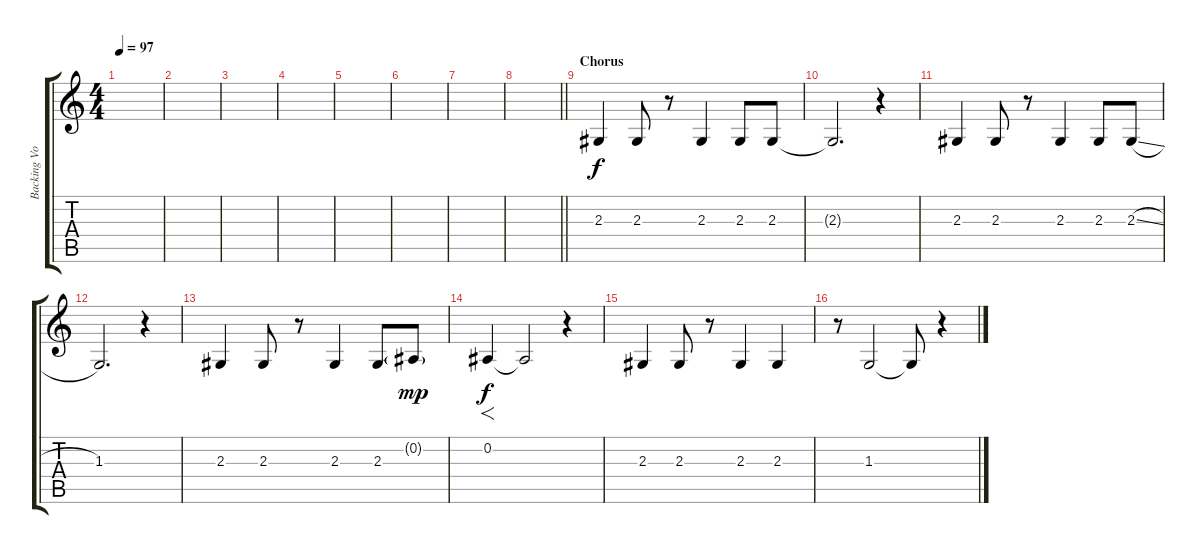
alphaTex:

\track ("Backing Vocals" "Backing Vo") {instrument lead3calliope}
\staff {score tabs}
\tuning (Eb4 Bb3 Gb3 Db3 Ab2 Eb2) {hide}
\ts (4 4)
\tempo 97
\clef g2
\ks c
|
|
|
|
|
|
|
\barLineRight lightlight
|
\section ("" "Chorus")
2.3.4 2.3.8 r.8 2.3.4 2.3.8 2.3.8 |
2.3{t}.2{d} r.4 |
2.3.4 2.3.8 r.8 2.3.4 2.3.8 2.3{sl}.8 |
1.3.2{d} r.4 |
2.3.4 2.3.8 r.8 2.3.4 2.3.8 0.2{g}.8{dy mp} |
0.2.4{f dy f} 0.2{t}.2 r.4 |
2.3.4 2.3.8 r.8 2.3.4 2.3.4 |
r.8 1.3.2 1.3{t}.8 r.4
